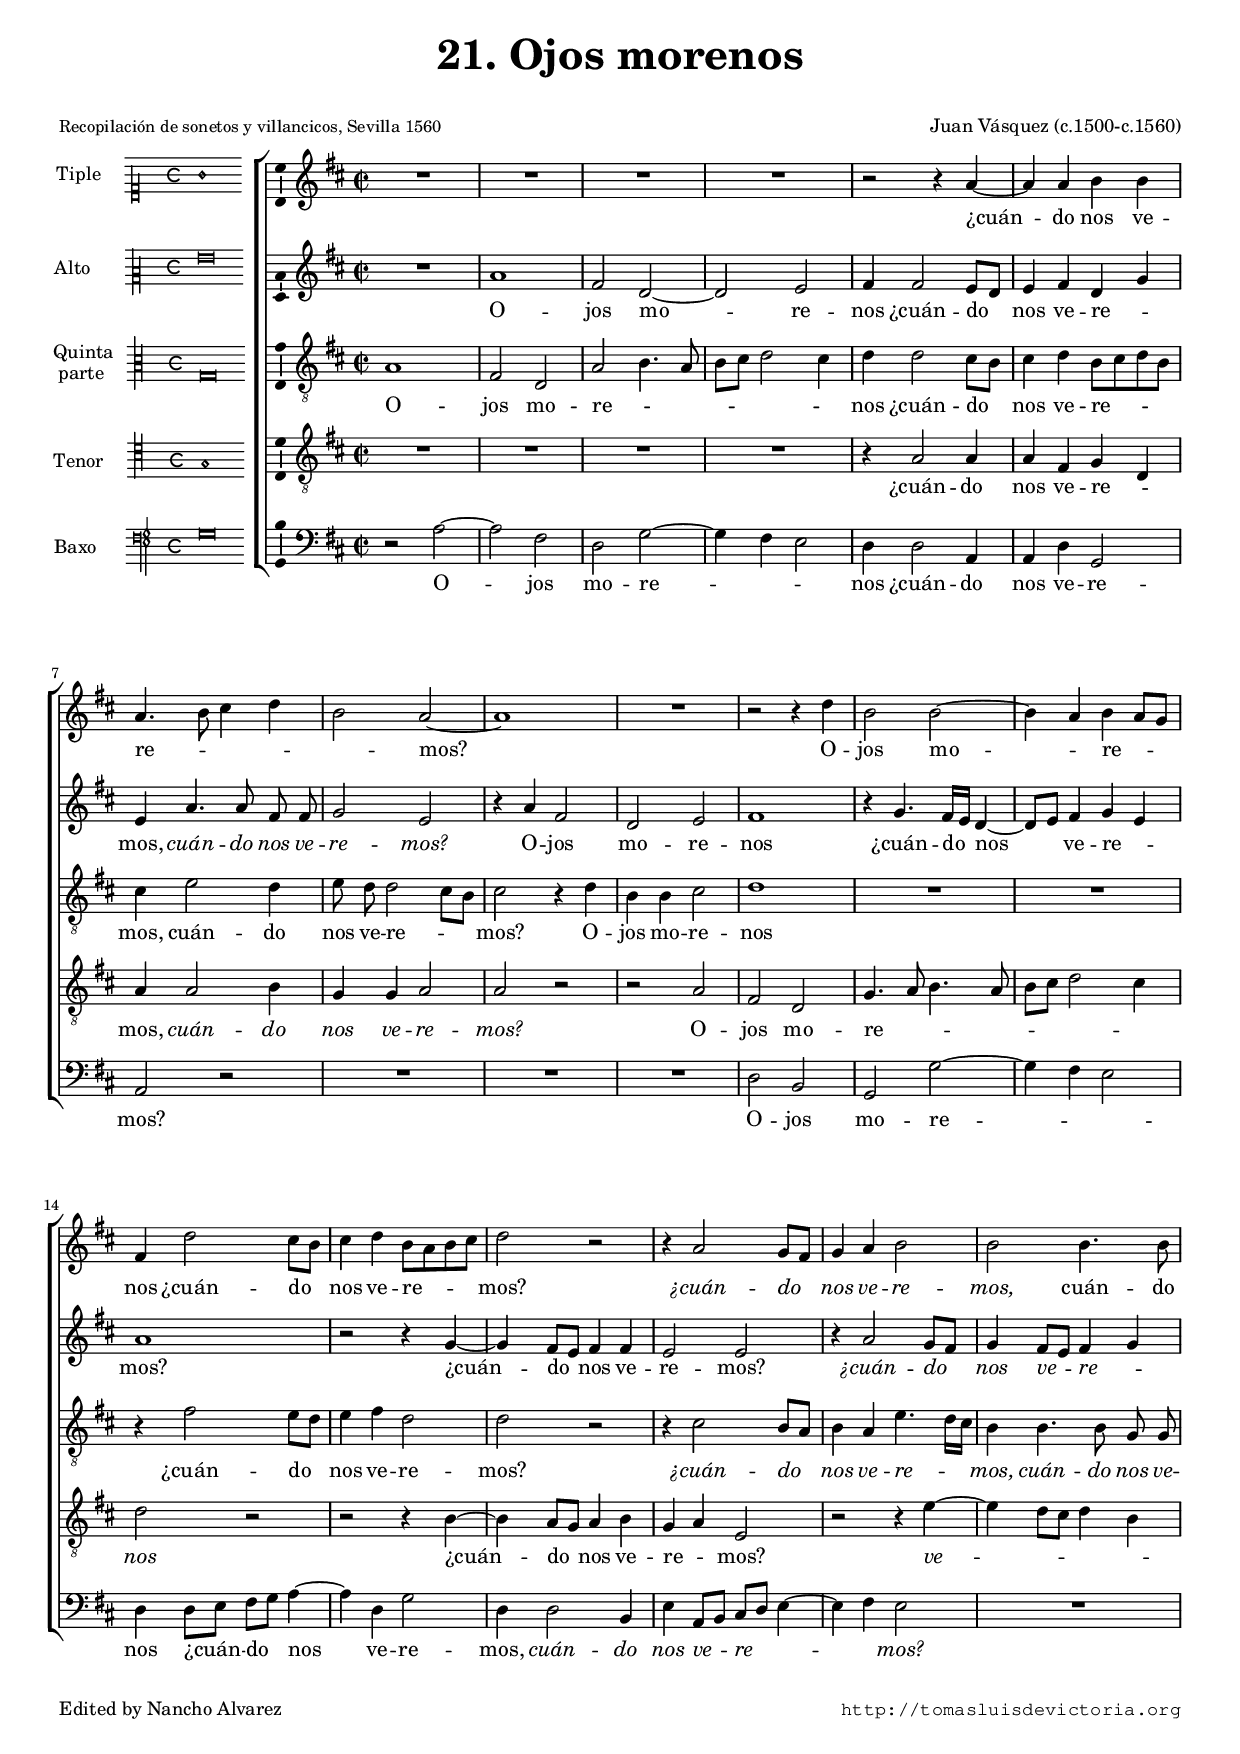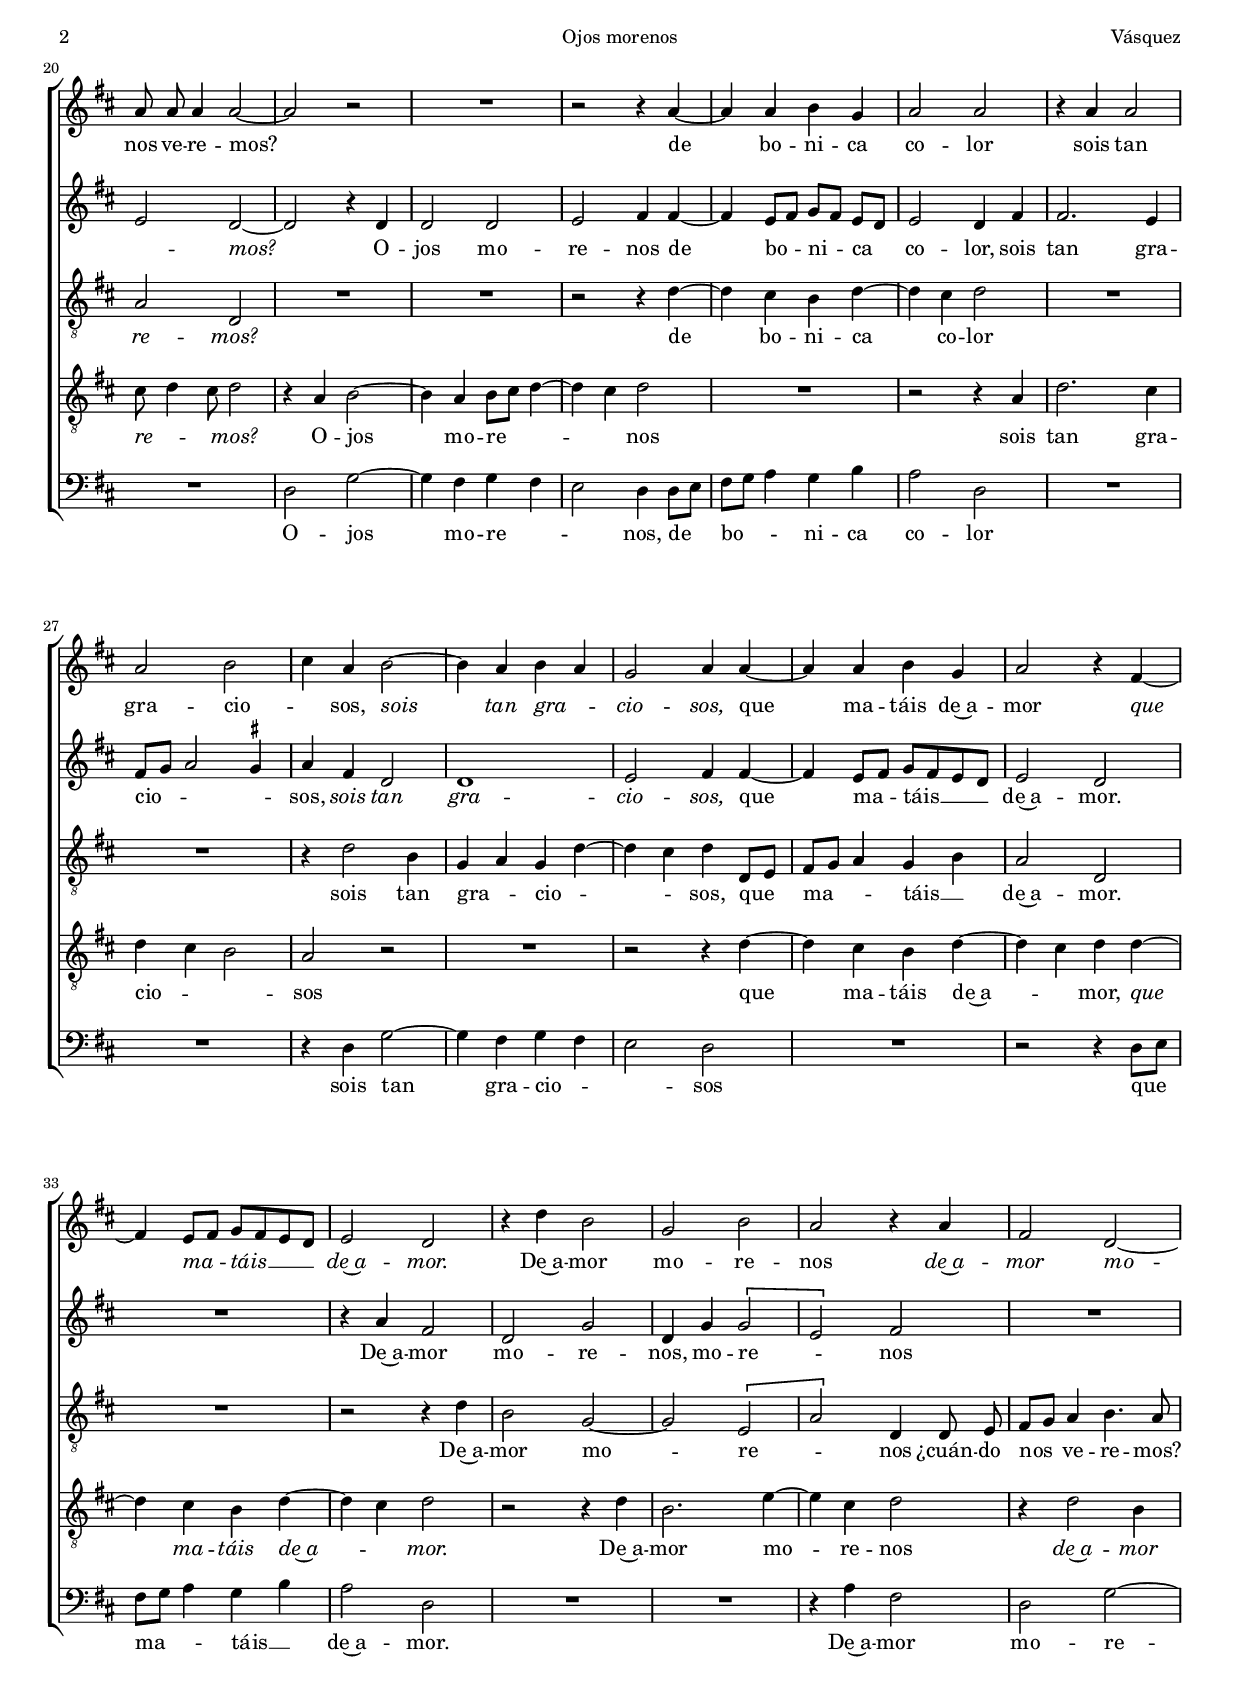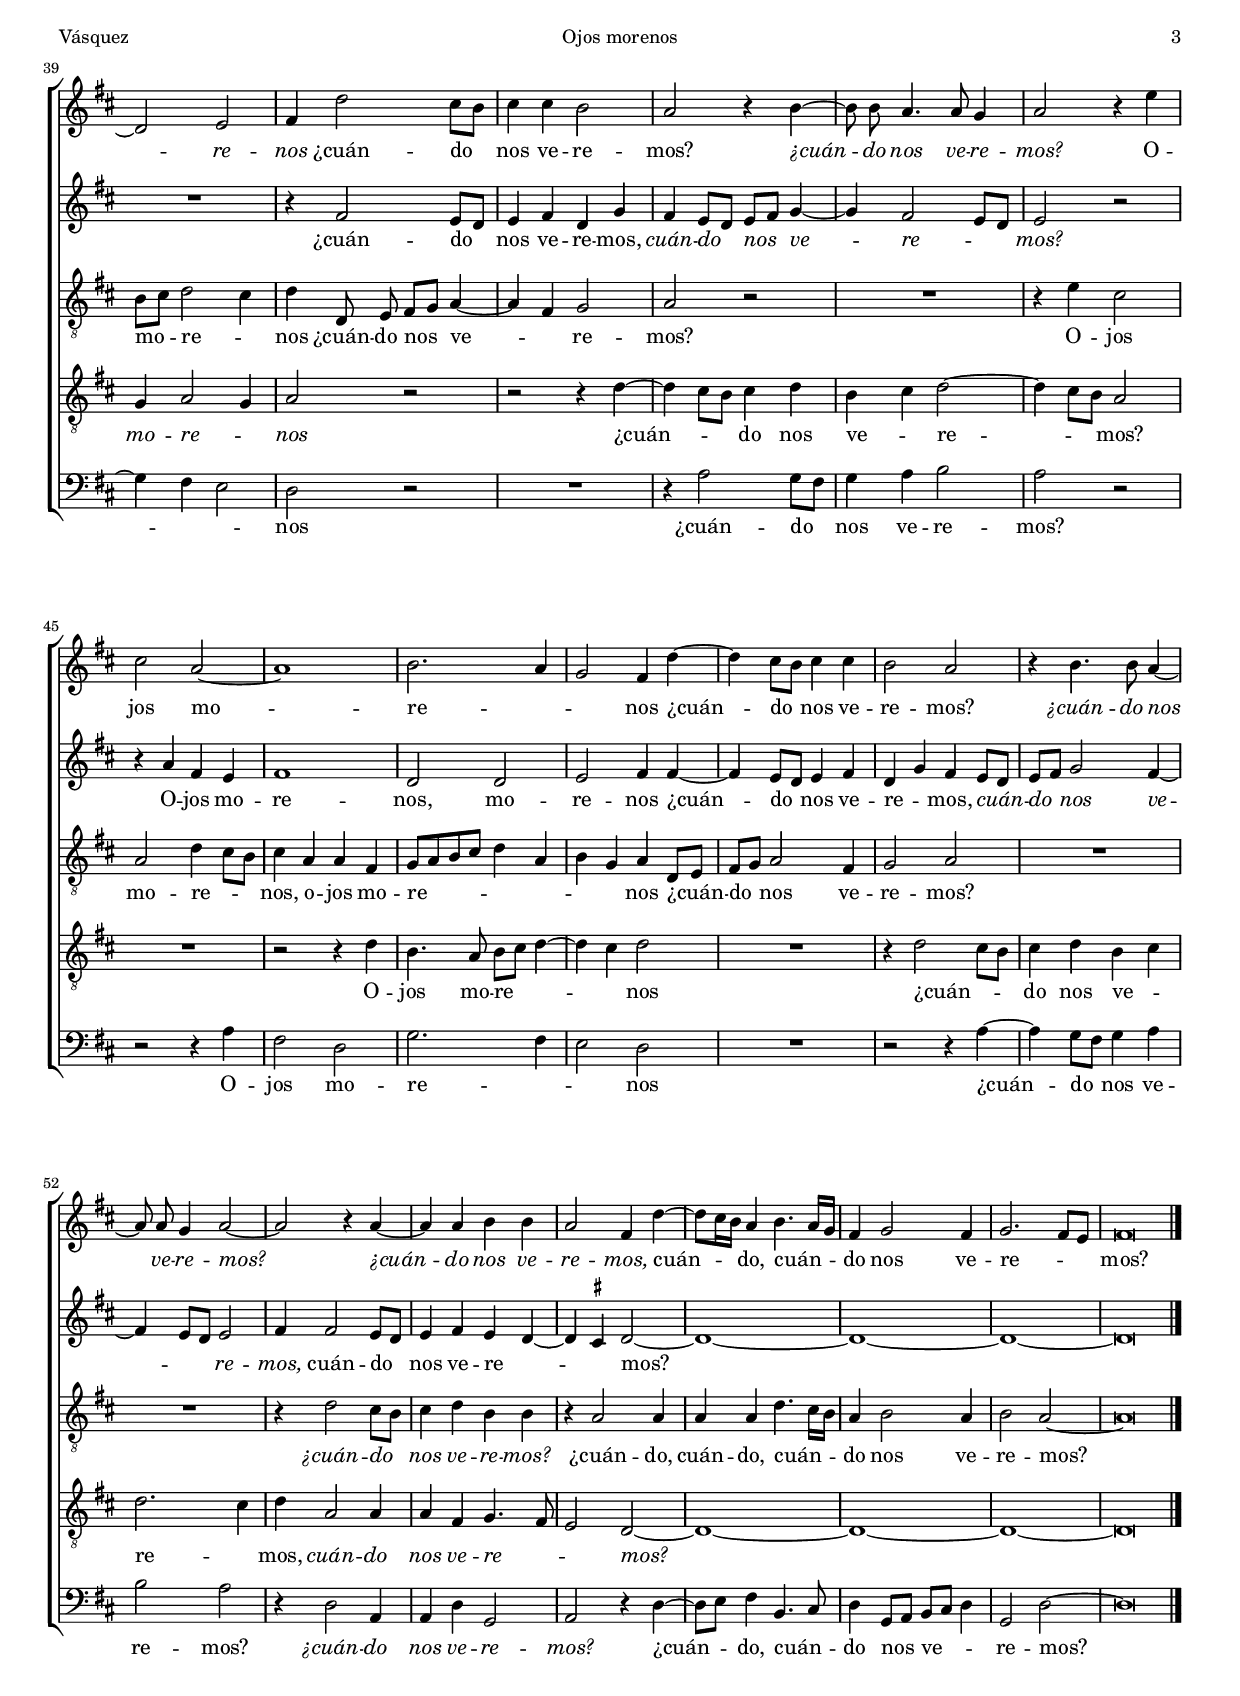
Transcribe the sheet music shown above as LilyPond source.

\version "2.18.0"

#(set-default-paper-size "a4")
#(set-global-staff-size 16.3)
#(ly:set-option 'point-and-click #f)
%mobile -s14.5 -i3.2

italicas=\override LyricText.font-shape = #'italic
rectas=\override LyricText.font-shape = #'upright
ss=\once \set suggestAccidentals = ##t
incipitwidth = 20
mtempo={\tempo 4 = 100}
mtempob={\tempo 4 = 50}

htitle="Ojos morenos"
hcomposer="Vásquez"

\header {
	title=\markup{\fontsize #3 "21. Ojos morenos"}
	%subtitle=\markup{""}
	subsubtitle=\markup{\null \vspace #1 }
        composer = \markup{"Juan Vásquez (c.1500-c.1560)"}
        pdfauthor=\composer
        %opus="(-)"
        % anonimo
	poet=\markup{\smaller "Recopilación de sonetos y villancicos, Sevilla 1560"} 
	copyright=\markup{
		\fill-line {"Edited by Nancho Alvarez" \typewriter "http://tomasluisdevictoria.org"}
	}
%	tagline=""
}

global={\key c \major \time 2/2 \skip 1*59
        \bar "|."
}


cantus=\relative c''{
	R1*4
	r2 r4 g ~
	g g a a
	g4. a8 b4 c
	a2 g ~
	g1
	R1
	r2 r4 c
	a2 a ~
	a4 g a g8[ f]
	e4 c'2 b8[ a]
	b4 c a8[ g a b]
	c2 r
	r4 g2 f8[ e]
	f4 g a2
	a a4. a8
	g8 g g4 g2 ~
	g r
	R1
	r2 r4 g ~
	g4 g a f
	g2 g
	r4 g g2
	g2 a
	b4 g a2 ~
	a4 g a g
	f2 g4 g ~
	g g a f
	g2 r4 e ~
	e4 d8[ e] f[ e d c]
	d2 c
	r4 c' a2
	f2 a
	g r4 g
	e2 c ~
	c d
	e4 c'2 b8[ a]
	b4 b a2
	g2 r4 a ~
	a8 a g4. g8 f4
	g2 r4 d'
	b2 g ~
	g1
	a2. g4
	f2 e4 c' ~
	c4 b8[ a] b4 b
	a2 g
	r4 a4. a8 g4 ~
	g8 g f4 g2 ~
	g2 r4 g ~
	g4 g a a
	g2 e4 c' ~
	c8[ b16 a] g4 a4. g16[ f]
	e4 f2 e4
	f2. e8[ d]
	e\breve*1/2
}

cantusdos=\relative c''{
	R1
	g1
	e2 c ~
	c d
	e4 e2 d8[ c]
	d4 e c f
	d g4. g8 e e
	f2 d
	r4 g e2
	c2 d
	e1
	r4 f4. e16[ d] c4 ~
	c8[ d] e4 f d
	g1
	r2 r4 f ~
	f e8[ d] e4 e
	d2 d
	r4 g2 f8[ e]
	f4 e8[ d] e4 f
	d2 c ~
	c r4 c
	c2 c
	d2 e4 e ~
	e4 d8[ e] f[ e] d[ c]
	d2 c4 e
	e2. d4
	e8[ f] g2 \ss fis4
	g4 e c2
	c1
	d2 e4 e ~
	e4 d8[ e] f[ e d c]
	d2 c
	R1
	r4 g' e2
	c2 f
	c4 f \[f2
	d\] e
	R1*2
	r4 e2 d8[ c]
	d4 e c f
	e d8[ c] d[ e] f4 ~
	f e2 d8[ c]
	d2 r
	r4 g e d
	e1
	c2 c
	d2 e4 e ~
	e d8[ c] d4 e
	c f e d8[ c]
	d[ e] f2 e4 ~
	e4 d8[ c] d2
	e4 e2 d8[ c]
	d4 e d c ~
	c \ss b!4 c2 ~ % sic
	c1 ~
	c ~
	c ~
	c\breve*1/2
}

altus=\relative c'{
	g1
	e2 c
	g'2 a4. g8
	a8[ b] c2 b4
	c4 c2 b8[ a]
	b4 c a8[ b c a]
	b4 d2 c4
	d8 c c2 b8[ a]
	b2 r4 c
	a a b2
	c1
	R1*2
	r4 e2 d8[ c]
	d4 e c2
	c r
	r4 b2 a8[ g]
	a4 g d'4. c16[ b]
	a4 a4. a8 f f
	g2 c,
	R1*2
	r2 r4 c'4 ~
	c4 b a c ~
	c b c2
	R1*2
	r4 c2 a4
	f4 g f c' ~
	c b c4 c,8[ d]
	e[ f] g4 f a
	g2 c,
	R1
	r2 r4 c' 
	a2 f ~
	f2 \[d
	g\] c,4 c8 d
	e[ f] g4 a4. g8
	a8[ b] c2 b4
	c4 c,8 d e[ f] g4 ~
	g4 e4 f2
	g r2
	R1
	r4 d' b2
	g c4 b8[ a]
	b4 g g e
	f8[ g a b] c4 g
	a4 f g c,8[ d]
	e[ f] g2 e4
	f2 g
	R1*2
	r4 c2 b8[ a]
	b4 c a a
	r4 g2 g4
	g4 g c4. b16[ a]
	g4 a2 g4
	a2 g ~
	g\breve*1/2
	
}

tenor=\relative c'{
	R1*4
	r4 g2 g4
	g4 e f c
	g'4 g2 a4
	f4 f g2
	g r
	r g
	e c
	f4. g8 a4. g8
	a8[ b] c2 b4
	c2 r
	r2 r4 a ~
	a4 g8[ f] g4 a
	f g d2
	r2 r4 d' ~
	d4 c8[ b] c4 a
	b8 c4 b8 c2
	r4 g a2 ~
	a4 g a8[ b] c4 ~
	c4 b c2
	R1
	r2 r4 g
	c2. b4
	c4 b a2
	g2 r
	R1
	r2 r4 c ~
	c b a c ~
	c b c c ~
	c b a c ~
	c b c2
	r2 r4 c
	a2. d4 ~
	d b c2
	r4 c2 a4
	f4 g2 f4
	g2 r
	r2 r4 c ~
	c b8[ a] b4 c
	a4 b c2 ~
	c4 b8[ a] g2
	R1
	r2 r4 c
	a4. g8 a8[ b] c4 ~
	c b c2
	R1
	r4 c2 b8[ a]
	b4 c a b
	c2. b4
	c4 g2 g4
	g4 e f4. e8
	d2 c ~
	c1 ~
	c ~
	c ~
	c\breve*1/2
}

bassus=\relative c'{
	r2 g ~
	g e
	c f ~
	f4 e d2
	c4 c2 g4
	g4 c f,2
	g2 r
	R1*3
	c2 a
	f2 f'2 ~
	f4 e d2
	c4 c8[ d] e[ f] g4 ~
	g c, f2
	c4 c2 a4
	d4 g,8[ a] b[ c] d4 ~
	d e d2
	R1*2
	c2 f ~
	f4 e f e
	d2 c4 c8[ d]
	e8[ f] g4 f a
	g2 c,
	R1*2
	r4 c f2 ~
	f4 e f e
	d2 c
	R1
	r2 r4 c8[ d]
	e[ f] g4 f a
	g2 c,
	R1*2
	r4 g' e2
	c f ~
	f4 e d2
	c2 r
	R1
	r4 g'2 f8[ e]
	f4 g a2
	g r
	r2 r4 g
	e2 c
	f2. e4
	d2 c
	R1
	r2 r4 g' ~
	g4 f8[ e] f4 g
	a2 g
	r4 c,2 g4
	g4 c f,2
	g r4 c ~
	c8[ d] e4 a,4. b8
	c4 f,8[ g] a[ b] c4
	f,2 c'2 ~
	c\breve*1/2
}

textocantus=\lyricmode{
¿cuán -- do nos ve -- re -- _ _ _ _ mos?
O -- jos mo -- _ re -- _ nos
¿cuán -- do nos ve -- re -- mos?
\italicas
¿cuán -- do nos ve -- re -- mos,
\rectas
cuán -- do nos ve -- re -- mos?
de bo -- ni -- ca co -- lor
sois tan gra -- cio -- _ sos,
\italicas
sois tan gra -- _ cio -- sos, 
\rectas
que ma -- táis de~a -- mor
\italicas
que ma -- táis __ de~a -- mor.
\rectas
De~a -- mor
mo -- re -- nos
\italicas
de~a -- mor mo -- re -- nos
\rectas
¿cuán -- do nos ve -- re -- mos?
\italicas
¿cuán -- do nos ve -- re -- mos?
\rectas
O -- jos mo -- re -- _ _ nos
¿cuán -- do nos ve -- re -- mos?
\italicas
¿cuán -- do nos ve -- re -- mos?
¿cuán -- do nos ve -- re -- mos,
\rectas
cuán -- do, cuán -- _ do nos ve -- re -- _ mos?
}

textocantusdos=\lyricmode{
O -- jos mo -- re -- nos
¿cuán -- do nos ve -- re -- _ mos,
\italicas
cuán -- do nos ve -- re -- mos?
\rectas
O -- jos mo -- re -- nos
¿cuán -- do nos ve -- re -- _ mos?
¿cuán -- do nos ve -- re -- mos?
\italicas
¿cuán -- do nos ve -- re -- _ _ mos?
\rectas
O -- jos mo -- re -- nos de bo -- ni -- ca co -- lor,
sois tan gra -- cio -- _ _ sos,
\italicas
sois tan gra -- cio -- sos,
\rectas
que ma -- táis __ de~a -- mor.
De~a -- mor
mo -- re -- nos,
mo -- re -- _ nos
¿cuán -- do nos ve -- re -- mos,
\italicas
cuán -- do nos ve -- re -- _ mos?
\rectas
O -- jos mo -- re -- nos,
mo -- re -- nos
¿cuán -- do nos ve -- re -- _ mos,
\italicas
cuán -- do nos ve -- _ re -- mos,
\rectas
cuán -- do nos ve -- re -- _ _ mos?
}

textoaltus=\lyricmode{
O -- jos mo -- re -- _ _ _ _ _ nos
¿cuán -- do nos ve -- re -- mos,
cuán -- do nos ve -- re -- _ mos?
O -- jos mo -- re -- nos
¿cuán -- do nos ve -- re -- mos?
\italicas
¿cuán -- do nos ve -- re -- _ mos,
cuán -- do nos ve -- re -- mos?
\rectas
de bo -- ni -- ca co -- lor
sois tan gra -- _ cio -- _ _ sos,
que ma -- _ táis __ _ de~a -- mor.
De~a -- mor
mo -- re -- _ nos
¿cuán -- do nos ve -- re -- mos?
mo -- re -- _ nos
¿cuán -- do nos ve -- _ re -- mos?
O -- jos mo -- re -- _ nos,
o -- jos mo -- re -- _ _ _ _ nos
¿cuán -- do nos ve -- re -- mos?
\italicas
¿cuán -- do nos ve -- re -- mos?
\rectas
¿cuán -- do,
cuán -- do, cuán -- _ do nos ve -- re -- mos?
}

textotenor=\lyricmode{
¿cuán -- do nos ve -- re -- _ mos,
\italicas
cuán -- do nos ve -- re -- mos?
\rectas
O -- jos mo -- re -- _ _ _ _ _ _ \italicas nos \rectas
¿cuán -- do nos ve -- re -- _ mos?
\italicas
ve -- _ _ _ re -- _ _ mos?
\rectas
O -- jos mo -- re -- _ _ nos
sois tan gra -- cio -- _ _ sos
que ma -- táis de~a -- _ mor,
\italicas
que ma -- táis de~a -- _ mor.
\rectas
De~a -- mor mo -- re -- nos
\italicas
de~a -- mor mo -- re -- _ nos
\rectas
¿cuán -- _ do nos ve -- _ re -- _ mos?
O -- jos mo -- re -- _ _ nos
¿cuán -- _ do nos ve -- _ re -- _ mos,
\italicas
cuán -- do nos ve -- re -- _ _ mos?
}

textobassus=\lyricmode{
O -- jos mo -- re -- _ _ nos
¿cuán -- do nos ve -- re -- mos?
O -- jos mo -- re -- _ _ nos
¿cuán -- do nos ve -- re -- mos,
\italicas
cuán -- do nos ve -- re -- _ _ mos?
\rectas
O -- jos mo -- re -- _ _ nos,
de bo -- _ ni -- ca co -- lor
sois tan gra -- cio -- _ _ sos
que ma -- _ táis __ _ de~a -- mor.
De~a -- mor mo -- re -- _ _ nos
¿cuán -- do nos ve -- re -- mos?
O -- jos mo -- re -- _ _ nos
¿cuán -- do nos ve -- re -- mos?
\italicas
¿cuán -- do nos ve -- re -- mos?
\rectas
¿cuán -- do,
cuán -- _ do nos ve -- _ re -- mos?
}


incipitcantus=\markup{
	\score{
		{ 
		\set Staff.instrumentName="Tiple    "
		\override NoteHead.style = #'neomensural
		\override Staff.TimeSignature.style = #'neomensural
		\cadenzaOn 
		\clef "petrucci-c1"
		\key c \major
		\time 4/4
		g'1
		} 

	\layout { line-width=\incipitwidth indent = 0 }
	}
}

incipitcantusdos=\markup{
	\score{
		{ 
		\set Staff.instrumentName="Alto      "
		\override NoteHead.style = #'neomensural
		\override Staff.TimeSignature.style = #'neomensural
		\cadenzaOn 
		\clef "petrucci-c2"
		\key c \major
		\time 4/4
                g'\breve*1/2
		} 

	\layout { line-width=\incipitwidth indent = 0 }
	}
}

incipitaltus=\markup{
	\score{
		{ 
		\set Staff.instrumentName=\markup{\column{"Quinta  " \raise #.5 " parte"}}
		\override NoteHead.style = #'neomensural 
		\override Staff.TimeSignature.style = #'neomensural
		\cadenzaOn 
		\clef "petrucci-c3"
		\key c \major
		\time 4/4
                g\breve*1/2
		} 
	\layout { line-width=\incipitwidth indent = 0 }
	}
}


incipittenor=\markup{
	\score{
		{ 
		\set Staff.instrumentName="Tenor    "
		\override NoteHead.style = #'neomensural 
		\override Staff.TimeSignature.style = #'neomensural
		\cadenzaOn 
		\clef "petrucci-c4"
		\key c \major
		\time 4/4
                g1
		} 
	\layout { line-width=\incipitwidth indent=0 }
	}
}

incipitbassus=\markup{
	\score{
		{ 
		\set Staff.instrumentName="Baxo     "
		\override NoteHead.style = #'neomensural
		\override Staff.TimeSignature.style = #'neomensural
		\cadenzaOn 
		\clef "petrucci-f4"
		\key c \major
		\time 4/4
                g\breve*1/2
		} 
	\layout { line-width=\incipitwidth indent = 0 }
	}
}

%\layout {
%       \context {\Voice
%               \remove Ligature_bracket_engraver
%               \consists Mensural_ligature_engraver
%       }
%       line-width=\incipitwidth
%       indent = 0
%}

\score {\transpose c' d'{
\new ChoirStaff<<

	\new Staff <<\global
	\new Voice="v1" {
		\set Staff.instrumentName=\incipitcantus
		\clef "treble"
		\cantus }
	\new Lyrics \lyricsto "v1" {\textocantus }
	>>

	\new Staff <<\global
	\new Voice="v5" {
		\set Staff.instrumentName=\incipitcantusdos
		\clef "treble"
		\cantusdos }
	\new Lyrics \lyricsto "v5" {\textocantusdos }
	>>

	\new Staff <<\global
	\new Voice="v2" {
		\set Staff.instrumentName=\incipitaltus
		\clef "G_8"
		\altus }
	\new Lyrics \lyricsto "v2" {\textoaltus }
	>>
	
	\new Staff <<\global
	\new Voice="v3" {
		\set Staff.instrumentName=\incipittenor
		\clef "G_8"
		\tenor }
	\new Lyrics \lyricsto "v3" {\textotenor }
	>>

	\new Staff <<\global
	\new Voice="v4" {
		\set Staff.instrumentName=\incipitbassus
		\clef "bass"
		\bassus }
	\new Lyrics \lyricsto "v4" {\textobassus }
	>>
	
>>

	} % transpose

\layout{ 
	\context {\Lyrics 
		\override VerticalAxisGroup.staff-affinity = #UP
		\override VerticalAxisGroup.nonstaff-relatedstaff-spacing =
			#'((basic-distance . 0) (minimum-distance . 0) (padding . .6))
		\override LyricText.font-size = #1.2
		\override LyricHyphen.minimum-distance = #0.5
	}
	\context {\Score 
		tempoHideNote = ##t
		\override BarNumber.padding = #2 
	}
	\context {\Voice 
		%melismaBusyProperties = #'()
		autoBeaming = ##f
	}
	\context {\Staff 
                %\RemoveEmptyStaves
                %\override VerticalAxisGroup.remove-first = ##t
		\override VerticalAxisGroup.staff-staff-spacing =
			#'((basic-distance . 11) (minimum-distance . 0) (padding . 1))
		\consists Ambitus_engraver 
		\override LigatureBracket.padding = #1
	}
}

%\midi { \mtempo }

}


\paper{
	evenHeaderMarkup=\markup  \fill-line { \fromproperty #'page:page-number-string \htitle \hcomposer }
	oddHeaderMarkup= \markup  \fill-line { \on-the-fly #not-first-page \hcomposer \on-the-fly #not-first-page \htitle \on-the-fly #not-first-page \fromproperty #'page:page-number-string }
	%system-count=20
	%page-count = 8
	systems-per-page = 3
	ragged-last-bottom = ##f
	indent=3.5\cm
	system-system-spacing =
	#'((basic-distance . 20) (minimum-distance . 0) (padding . 5))
	top-system-spacing = % header
	#'((basic-distance . 9) (minimum-distance . 0) (padding . 0))
	last-bottom-spacing = % footer
	#'((basic-distance . 13) (minimum-distance . 0) (padding . 0))
	markup-system-spacing.padding = #1.5
}
